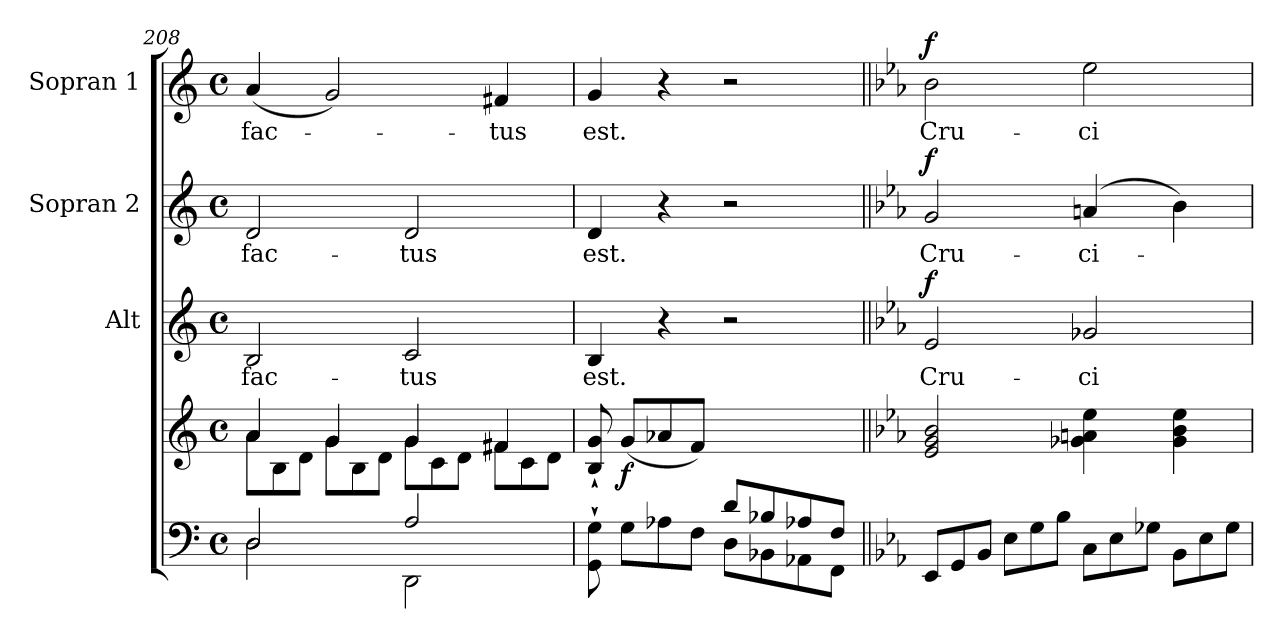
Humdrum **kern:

**kern	**kern	**dynam	**kern	**text	**dynam	**kern	**text	**dynam	**kern	**text	**dynam
*part4	*part4	*part4	*part3	*part3	*part3	*part2	*part2	*part2	*part1	*part1	*part1
*staff5	*staff4	*staff4/5	*staff3	*staff3	*staff3	*staff2	*staff2	*staff2	*staff1	*staff1	*staff1
*	*	*	*I"Alt	*	*	*I"Sopran 2	*	*	*I"Sopran 1	*	*
*	*	*	*I'A.	*	*	*I'S. 2	*	*	*I'S. 1	*	*
*clefF4	*clefG2	*	*clefG2	*	*	*clefG2	*	*	*clefG2	*	*
*k[]	*k[]	*	*k[]	*	*	*k[]	*	*	*k[]	*	*
*C:	*C:	*	*C:	*	*	*C:	*	*	*C:	*	*
*M4/4	*M4/4	*	*M4/4	*	*	*M4/4	*	*	*M4/4	*	*
*met(c)	*met(c)	*	*met(c)	*	*	*met(c)	*	*	*met(c)	*	*
=208	=208	=208	=208	=208	=208	=208	=208	=208	=208	=208	=208
*^	*^	*	*	*	*	*	*	*	*	*	*
*	*	*	*Xtuplet	*	*	*	*	*	*	*	*	*	*
!	!	!	!	!	!	!LO:LY:b	!	!	!LO:LY:b	!	!	!LO:LY:b	!
2D/	2D\	4a/	12a\L	.	2B/	fac-	.	2d/	fac-	.	(<4a/	fac-	.
.	.	.	12B\	.	.	.	.	.	.	.	.	.	.
.	.	.	12d\J	.	.	.	.	.	.	.	.	.	.
.	.	4g/	12g\L	.	.	.	.	.	.	.	2g/)	.	.
.	.	.	12B\	.	.	.	.	.	.	.	.	.	.
.	.	.	12d\J	.	.	.	.	.	.	.	.	.	.
!	!	!	!	!	!	!LO:LY:b	!	!	!LO:LY:b	!	!	!	!
2A/	2DD\	4g/	12g\L	.	2c/	-tus	.	2d/	-tus	.	.	.	.
.	.	.	12c\	.	.	.	.	.	.	.	.	.	.
.	.	.	12d\J	.	.	.	.	.	.	.	.	.	.
!	!	!	!	!	!	!	!	!	!	!	!	!LO:LY:b	!
.	.	4f#X/	12f#\L	.	.	.	.	.	.	.	4f#X/	-tus	.
.	.	.	12c\	.	.	.	.	.	.	.	.	.	.
.	.	.	12d\J	.	.	.	.	.	.	.	.	.	.
=209	=209	=209	=209	=209	=209	=209	=209	=209	=209	=209	=209	=209	=209
!	!	!	!	!	!	!LO:LY:b	!	!	!LO:LY:b	!	!	!LO:LY:b	!
*	*	*v	*v	*	*	*	*	*	*	*	*	*	*
2ryy	8GG\`> 8G\`>	8B/`< 8g/`<	.	4B/	est.	.	4d/	est.	.	4g/	est.	.
!	!	!	!LO:DY:b	!	!	!	!	!	!	!	!	!
.	8G\L	(<8g/L	f	.	.	.	.	.	.	.	.	.
.	8A-X\	8a-X/	.	4r	.	.	4r	.	.	4r	.	.
.	8F\J	8f/J)	.	.	.	.	.	.	.	.	.	.
8d/L	8D\L	2ryy	.	2r	.	.	2r	.	.	2r	.	.
8B-X/	8BB-X\	.	.	.	.	.	.	.	.	.	.	.
8A-X/	8AA-X\	.	.	.	.	.	.	.	.	.	.	.
8F/J	8FF\J	.	.	.	.	.	.	.	.	.	.	.
*v	*v	*	*	*	*	*	*	*	*	*	*	*
!!LO:PB:g=z
=210||	=210||	=210||	=210||	=210||	=210||	=210||	=210||	=210||	=210||	=210||	=210||
*k[b-e-a-]	*k[b-e-a-]	*	*k[b-e-a-]	*	*	*k[b-e-a-]	*	*	*k[b-e-a-]	*	*
*E-:	*E-:	*	*E-:	*	*	*E-:	*	*	*E-:	*	*
*Xtuplet	*	*	*	*	*	*	*	*	*	*	*
*^	*	*	*	*	*	*	*	*	*	*	*
!	!	!	!	!	!LO:LY:b	!LO:DY:a	!	!LO:LY:b	!LO:DY:a	!	!LO:LY:b	!LO:DY:a
*v	*v	*	*	*	*	*	*	*	*	*	*	*
12EE-/L	2e-/ 2g/ 2b-/	.	2e-/	Cru-	f	2g/	Cru-	f	2b-\	Cru-	f
12GG/	.	.	.	.	.	.	.	.	.	.	.
12BB-/J	.	.	.	.	.	.	.	.	.	.	.
12E-\L	.	.	.	.	.	.	.	.	.	.	.
12G\	.	.	.	.	.	.	.	.	.	.	.
12B-\J	.	.	.	.	.	.	.	.	.	.	.
!	!	!	!	!LO:LY:b	!	!	!LO:LY:b	!	!	!LO:LY:b	!
12C\L	4g-X\ 4an\ 4ee-\	.	2g-X/	-ci-	.	(4an/	-ci-	.	2ee-\	-ci-	.
12E-\	.	.	.	.	.	.	.	.	.	.	.
12G-X\J	.	.	.	.	.	.	.	.	.	.	.
12BB-\L	4g-\ 4b-\ 4ee-\	.	.	.	.	4b-\)	.	.	.	.	.
12E-\	.	.	.	.	.	.	.	.	.	.	.
12G-\J	.	.	.	.	.	.	.	.	.	.	.
=	=	=	=	=	=	=	=	=	=	=	=
*-	*-	*-	*-	*-	*-	*-	*-	*-	*-	*-	*-
